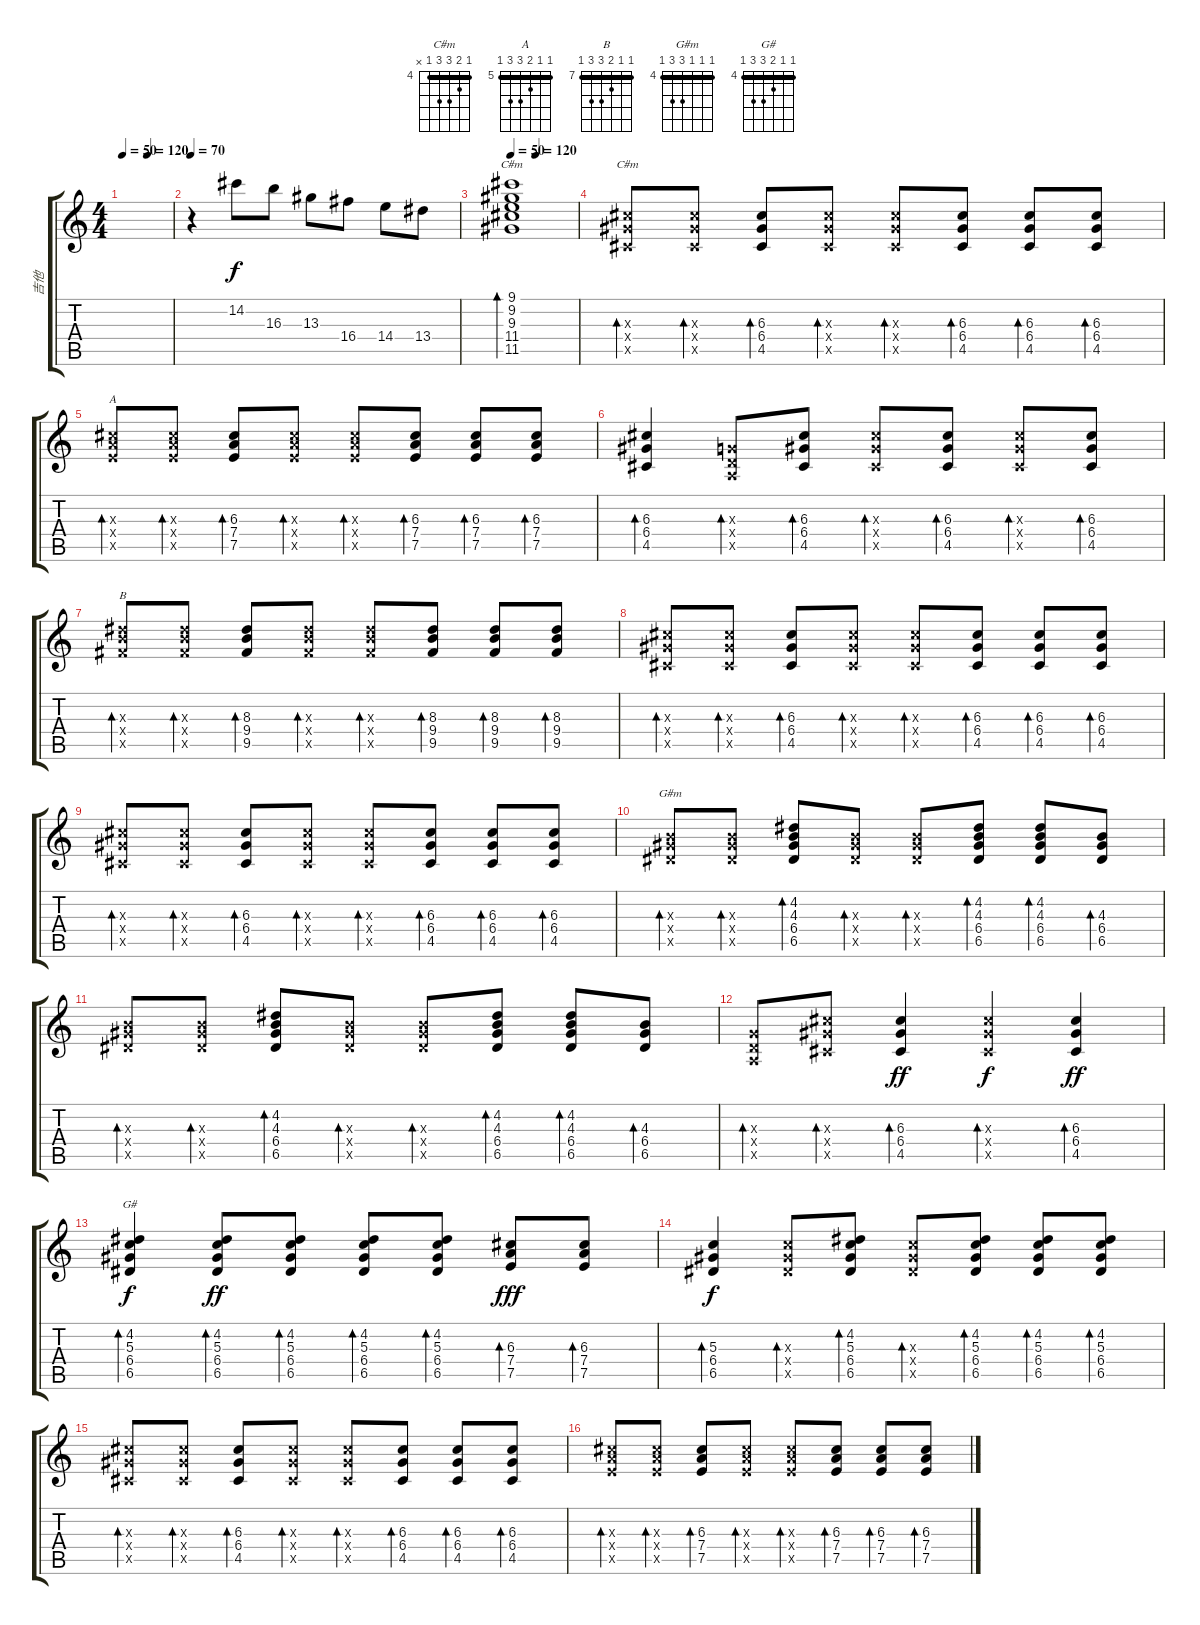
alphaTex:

\track ("吉他" "吉他") {instrument electricguitarjazz}
\staff {score tabs}
\tuning (E4 B3 G3 D3 A2 E2) {hide}
\chord ("C#m" 9 9 9 11 11 9) {firstfret 9 barre 9}
\chord ("C#m" 4 5 6 6 4 x) {firstfret 4 barre 4}
\chord ("A" 5 5 6 7 7 5) {firstfret 5 barre 5}
\chord ("B" 7 7 8 9 9 7) {firstfret 7 barre 7}
\chord ("G#m" 4 4 4 6 6 4) {firstfret 4 barre 4}
\chord ("G#" 4 4 5 6 6 4) {firstfret 4 barre 4}
\ts (4 4)
\tempo 50
\tempo 30
\tempo (120 0.5)
\tempo 50
\clef g2
\ks c
|
\tempo 70
r.4 14.2.8 16.3.8 13.3.8 16.4.8 14.4.8 13.4.8 |
\tempo 50
\tempo (120 0.375)
(9.1 9.2 9.3 11.4 11.5).1{bd 240 ch "C#m"} |
(6.3{x} 6.4{x} 4.5{x}).8{bd 60 ch "C#m" volume 10} (6.3{x} 6.4{x} 4.5{x}).8{bd 60} (6.3 6.4 4.5).8{bd 60} (6.3{x} 6.4{x} 4.5{x}).8{bd 60} (6.3{x} 6.4{x} 4.5{x}).8{bd 60} (6.3 6.4 4.5).8{bd 60} (6.3 6.4 4.5).8{bd 60} (6.3 6.4 4.5).8{bd 60} |
(6.3{x} 7.4{x} 7.5{x}).8{bd 60 ch "A"} (6.3{x} 7.4{x} 7.5{x}).8{bd 60} (6.3 7.4 7.5).8{bd 60} (6.3{x} 7.4{x} 7.5{x}).8{bd 60} (6.3{x} 7.4{x} 7.5{x}).8{bd 60} (6.3 7.4 7.5).8{bd 60} (6.3 7.4 7.5).8{bd 60} (6.3 7.4 7.5).8{bd 60} |
(6.3 6.4 4.5).4{bd 60} (0.3{x} 0.4{x} 0.5{x}).8{bd 60} (6.3 6.4 4.5).8{bd 60} (6.3{x} 6.4{x} 4.5{x}).8{bd 60} (6.3 6.4 4.5).8{bd 60} (6.3{x} 6.4{x} 4.5{x}).8{bd 60} (6.3 6.4 4.5).8{bd 60} |
(8.3{x} 9.4{x} 9.5{x}).8{bd 60 ch "B"} (8.3{x} 9.4{x} 9.5{x}).8{bd 60} (8.3 9.4 9.5).8{bd 60} (8.3{x} 9.4{x} 9.5{x}).8{bd 60} (8.3{x} 9.4{x} 9.5{x}).8{bd 60} (8.3 9.4 9.5).8{bd 60} (8.3 9.4 9.5).8{bd 60} (8.3 9.4 9.5).8{bd 60} |
(6.3{x} 6.4{x} 4.5{x}).8{bd 60} (6.3{x} 6.4{x} 4.5{x}).8{bd 60} (6.3 6.4 4.5).8{bd 60} (6.3{x} 6.4{x} 4.5{x}).8{bd 60} (6.3{x} 6.4{x} 4.5{x}).8{bd 60} (6.3 6.4 4.5).8{bd 60} (6.3 6.4 4.5).8{bd 60} (6.3 6.4 4.5).8{bd 60} |
(6.3{x} 6.4{x} 4.5{x}).8{bd 60} (6.3{x} 6.4{x} 4.5{x}).8{bd 60} (6.3 6.4 4.5).8{bd 60} (6.3{x} 6.4{x} 4.5{x}).8{bd 60} (6.3{x} 6.4{x} 4.5{x}).8{bd 60} (6.3 6.4 4.5).8{bd 60} (6.3 6.4 4.5).8{bd 60} (6.3 6.4 4.5).8{bd 60} |
(4.3{x} 6.4{x} 6.5{x}).8{bd 60 ch "G#m"} (4.3{x} 6.4{x} 6.5{x}).8{bd 60} (4.2 4.3 6.4 6.5).8{bd 60} (4.3{x} 6.4{x} 6.5{x}).8{bd 60} (4.3{x} 6.4{x} 6.5{x}).8{bd 60} (4.2 4.3 6.4 6.5).8{bd 60} (4.2 4.3 6.4 6.5).8{bd 60} (4.3 6.4 6.5).8{bd 60} |
(4.3{x} 6.4{x} 6.5{x}).8{bd 60} (4.3{x} 6.4{x} 6.5{x}).8{bd 60} (4.2 4.3 6.4 6.5).8{bd 60} (4.3{x} 6.4{x} 6.5{x}).8{bd 60} (4.3{x} 6.4{x} 6.5{x}).8{bd 60} (4.2 4.3 6.4 6.5).8{bd 60} (4.2 4.3 6.4 6.5).8{bd 60} (4.3 6.4 6.5).8{bd 60} |
(0.3{x} 0.4{x} 0.5{x}).8{bd 60} (6.3{x} 6.4{x} 4.5{x}).8{bd 60} (6.3 6.4 4.5).4{bd 60 dy ff} (6.3{x} 6.4{x} 4.5{x}).4{bd 60 dy f} (6.3 6.4 4.5).4{bd 60 dy ff} |
(4.2 5.3 6.4 6.5).4{bd 60 ch "G#" dy f} (4.2 5.3 6.4 6.5).8{bd 60 dy ff} (4.2 5.3 6.4 6.5).8{bd 60} (4.2 5.3 6.4 6.5).8{bd 60} (4.2 5.3 6.4 6.5).8{bd 60} (6.3 7.4 7.5).8{bd 60 dy fff} (6.3 7.4 7.5).8{bd 60} |
(5.3 6.4 6.5).4{bd 60 dy f} (5.3{x} 6.4{x} 6.5{x}).8{bd 60} (4.2 5.3 6.4 6.5).8{bd 60} (5.3{x} 6.4{x} 6.5{x}).8{bd 60} (4.2 5.3 6.4 6.5).8{bd 60} (4.2 5.3 6.4 6.5).8{bd 60} (4.2 5.3 6.4 6.5).8{bd 60} |
(6.3{x} 6.4{x} 4.5{x}).8{bd 60} (6.3{x} 6.4{x} 4.5{x}).8{bd 60} (6.3 6.4 4.5).8{bd 60} (6.3{x} 6.4{x} 4.5{x}).8{bd 60} (6.3{x} 6.4{x} 4.5{x}).8{bd 60} (6.3 6.4 4.5).8{bd 60} (6.3 6.4 4.5).8{bd 60} (6.3 6.4 4.5).8{bd 60} |
(6.3{x} 7.4{x} 7.5{x}).8{bd 60} (6.3{x} 7.4{x} 7.5{x}).8{bd 60} (6.3 7.4 7.5).8{bd 60} (6.3{x} 7.4{x} 7.5{x}).8{bd 60} (6.3{x} 7.4{x} 7.5{x}).8{bd 60} (6.3 7.4 7.5).8{bd 60} (6.3 7.4 7.5).8{bd 60} (6.3 7.4 7.5).8{bd 60}
